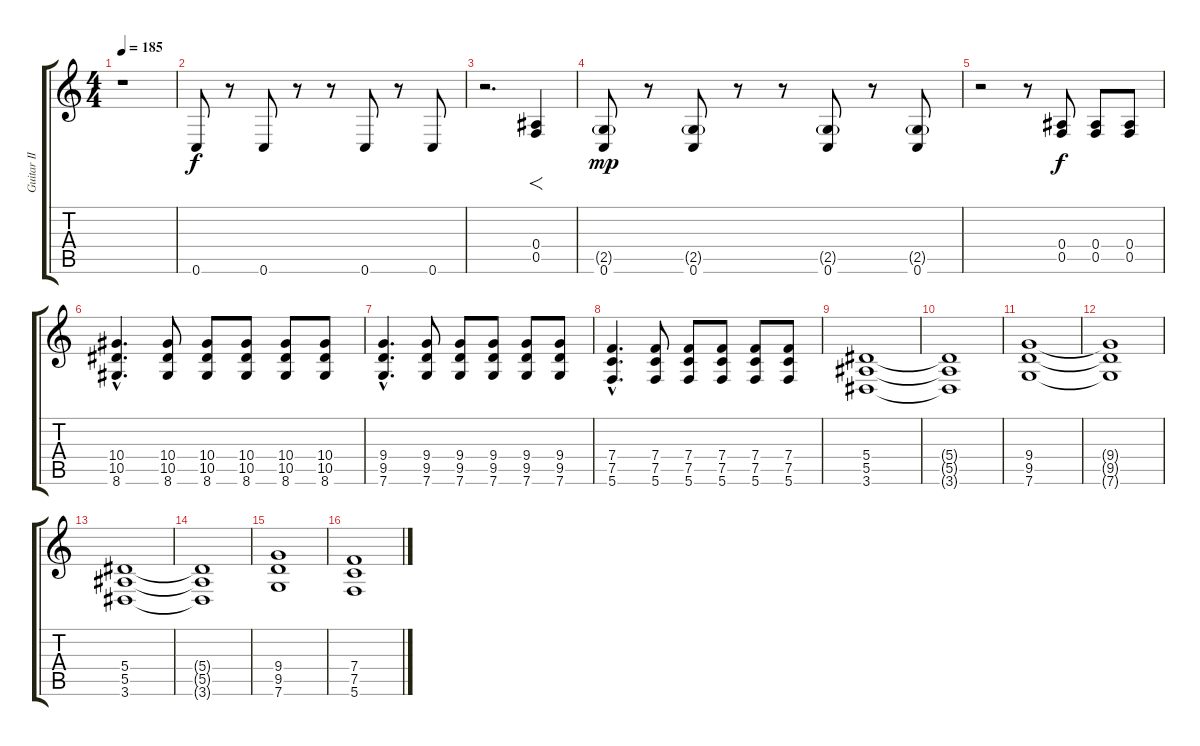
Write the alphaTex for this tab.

\track ("Guitar II" "Guitar II") {instrument distortionguitar}
\staff {score tabs}
\tuning (C4 G3 Eb3 Bb2 F2 C2) {hide}
\ts (4 4)
\tempo 185
\clef g2
\ks c
r.1{dy mp} |
0.6.8{dy f} r.8 0.6.8 r.8 r.8 0.6.8 r.8 0.6.8 |
r.2{d} (0.4 0.5).4{f} |
(2.5{g} 0.6).8{dy mp} r.8 (2.5{g} 0.6).8 r.8 r.8 (2.5{g} 0.6).8 r.8 (2.5{g} 0.6).8 |
r.2 r.8 (0.4 0.5).8{dy f} (0.4 0.5).8 (0.4 0.5).8 |
(10.4{hac} 10.5{hac} 8.6{hac}).4{d} (10.4 10.5 8.6).8 (10.4 10.5 8.6).8 (10.4 10.5 8.6).8 (10.4 10.5 8.6).8 (10.4 10.5 8.6).8 |
(9.4{hac} 9.5{hac} 7.6{hac}).4{d} (9.4 9.5 7.6).8 (9.4 9.5 7.6).8 (9.4 9.5 7.6).8 (9.4 9.5 7.6).8 (9.4 9.5 7.6).8 |
(7.4{hac} 7.5{hac} 5.6{hac}).4{d} (7.4 7.5 5.6).8 (7.4 7.5 5.6).8 (7.4 7.5 5.6).8 (7.4 7.5 5.6).8 (7.4 7.5 5.6).8 |
(5.4 5.5 3.6).1 |
(5.4{t} 5.5{t} 3.6{t}).1 |
(9.4 9.5 7.6).1 |
(9.4{t} 9.5{t} 7.6{t}).1 |
(5.4 5.5 3.6).1 |
(5.4{t} 5.5{t} 3.6{t}).1 |
(9.4 9.5 7.6).1 |
(7.4 7.5 5.6).1
